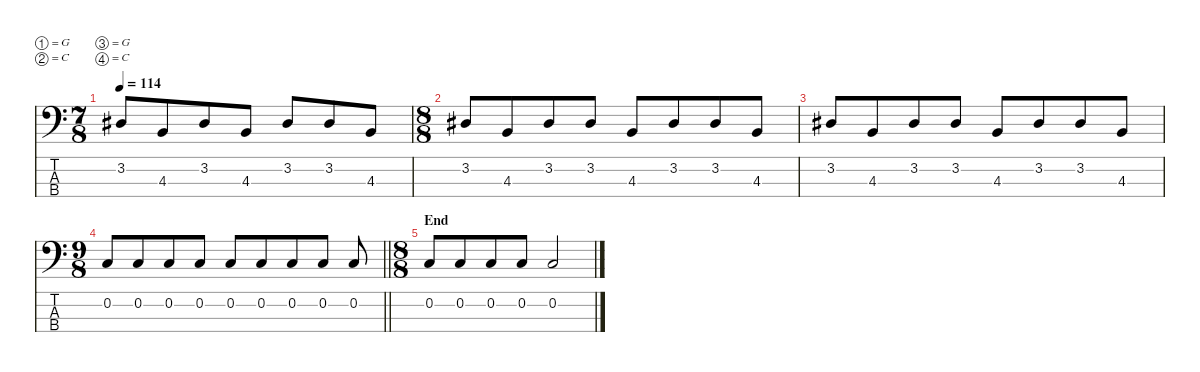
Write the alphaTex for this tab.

\defaultSystemsLayout 4
\hideDynamics
\bracketExtendMode nobrackets
\singleTrackTrackNamePolicy hidden
\multiTrackTrackNamePolicy hidden
\firstSystemTrackNameMode fullname
\firstSystemTrackNameOrientation horizontal
\otherSystemsTrackNameOrientation horizontal
\track ("Bass" "el.bs.") {instrument electricbassfinger}
\staff {score tabs}
\tuning (G2 C2 G1 C1)
\ts (7 8)
\beaming (8 4 4 4 4)
\tempo 114
\clef f4
\ks c
3.2{acc #}.8{dy f beam Up} 4.3.8{beam Up} 3.2{acc #}.8{beam Up} 4.3.8{beam Up} 3.2{acc #}.8{beam Up} 3.2{acc #}.8{beam Up} 4.3.8{beam Up} |
\ts (8 8)
\beaming (8 4 4 4 4)
3.2{acc #}.8{beam Up} 4.3.8{beam Up} 3.2{acc #}.8{beam Up} 3.2{acc #}.8{beam Up} 4.3.8{beam Up} 3.2{acc #}.8{beam Up} 3.2{acc #}.8{beam Up} 4.3.8{beam Up} |
3.2{acc #}.8{beam Up} 4.3.8{beam Up} 3.2{acc #}.8{beam Up} 3.2{acc #}.8{beam Up} 4.3.8{beam Up} 3.2{acc #}.8{beam Up} 3.2{acc #}.8{beam Up} 4.3.8{beam Up} |
\ts (9 8)
\beaming (8 4 4 4 4)
\barLineRight lightlight
0.2.8{beam Up} 0.2.8{beam Up} 0.2.8{beam Up} 0.2.8{beam Up} 0.2.8{beam Up} 0.2.8{beam Up} 0.2.8{beam Up} 0.2.8{beam Up} 0.2.8{beam Up} |
\ts (8 8)
\beaming (8 4 4 4 4)
\section ("" "End")
0.2.8{beam Up} 0.2.8{beam Up} 0.2.8{beam Up} 0.2.8{beam Up} 0.2.2{beam Up}
